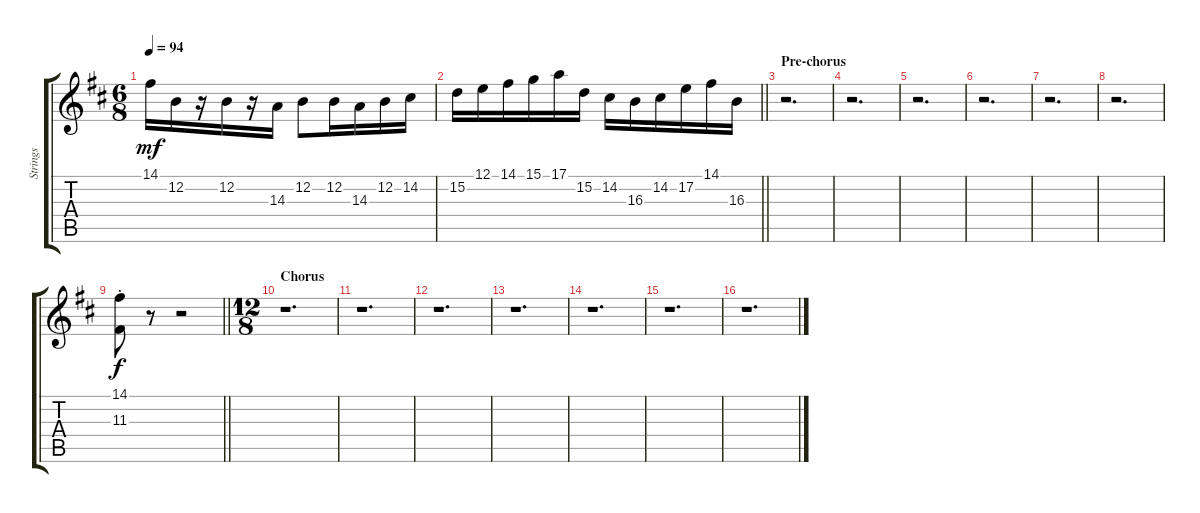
\track ("Strings" "Strings") {instrument stringensemble1}
\staff {score tabs}
\tuning (E4 B3 G3 D3 A2 E2) {hide}
\ts (6 8)
\tempo 94
\clef g2
\ks bminor
14.1.16{dy mf} 12.2.16 r.16 12.2.16 r.16 14.3.16 12.2.8 12.2.16 14.3.16 12.2.16 14.2.16 |
\barLineRight lightlight
15.2.16 12.1.16 14.1.16 15.1.16 17.1.16 15.2.16 14.2.16 16.3.16 14.2.16 17.2.16 14.1.16 16.3.16 |
\section ("" "Pre-chorus")
r.2{d} |
r.2{d} |
r.2{d} |
r.2{d} |
r.2{d} |
r.2{d} |
\barLineRight lightlight
(14.1{st} 11.3{st}).8{dy f} r.8 r.2 |
\ts (12 8)
\section ("" "Chorus")
r.1{d} |
r.1{d} |
r.1{d} |
r.1{d} |
r.1{d} |
r.1{d} |
r.1{d}
